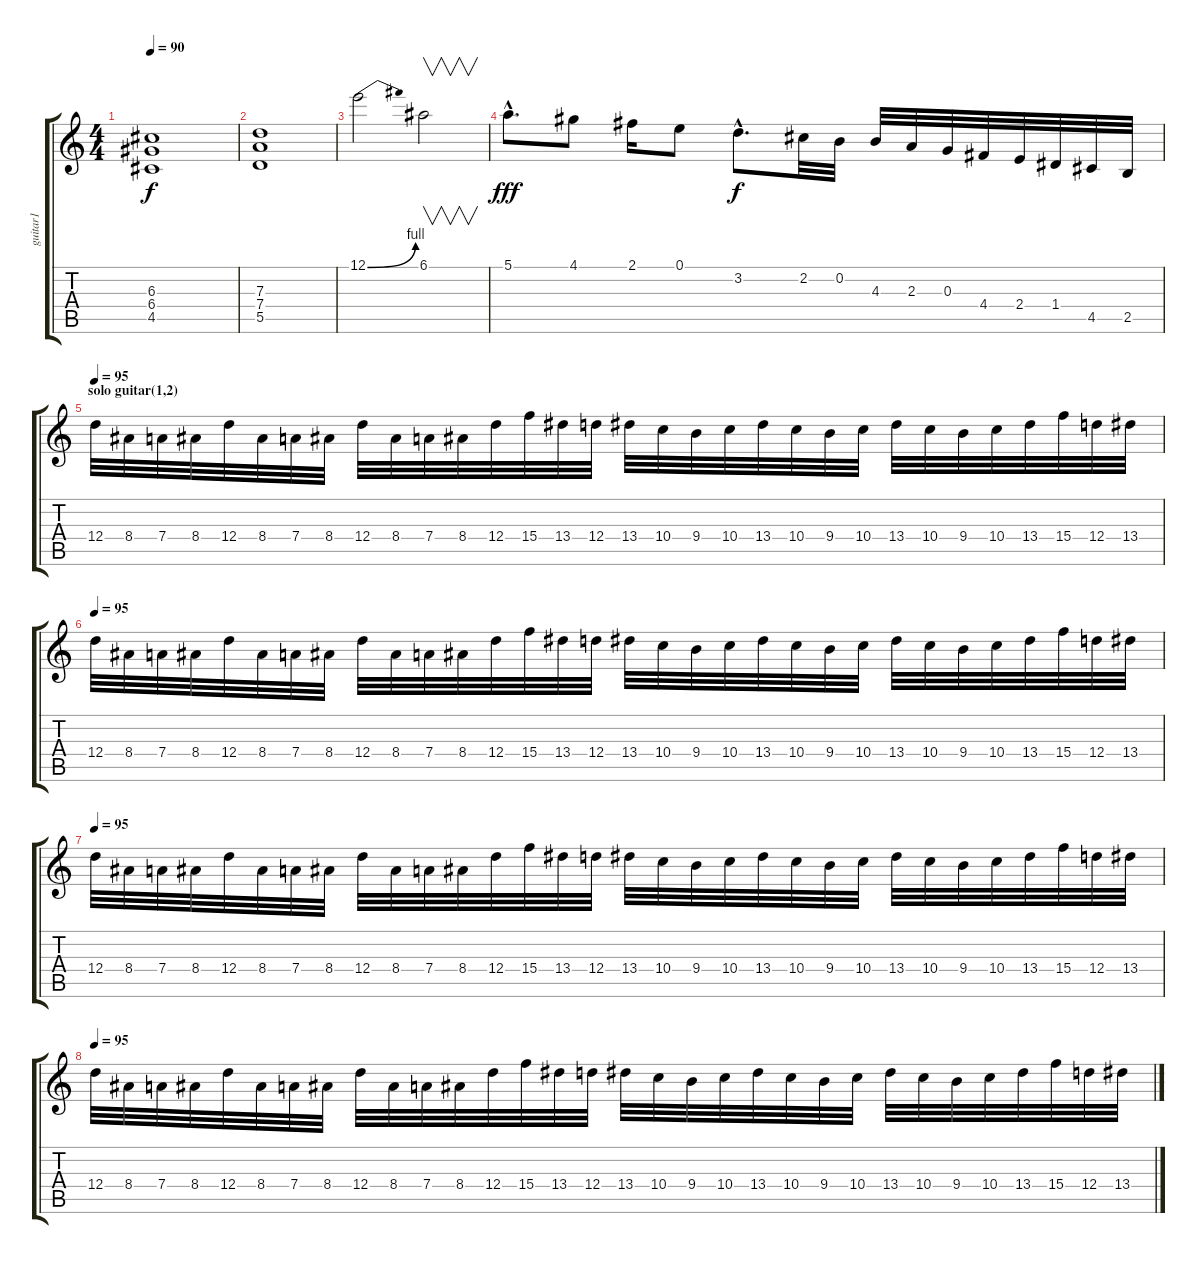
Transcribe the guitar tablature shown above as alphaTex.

\track ("guitar1" "guitar1") {instrument distortionguitar}
\staff {score tabs}
\tuning (E4 B3 G3 D3 A2 E2) {hide}
\ts (4 4)
\tempo 90
\clef g2
\ks c
(6.3 6.4 4.5).1{dy f} |
(7.3 7.4 5.5).1 |
12.1{be (bend 0 0 60 4)}.2 6.1.2{v} |
5.1{hac}.8{d dy fff} 4.1.8 2.1.16 0.1.8 3.2{hac}.8{d dy f} 2.2.32 0.2.32 4.3.32 2.3.32 0.3.32 4.4.32 2.4.32 1.4.32 4.5.32 2.5.32 |
\section ("" "solo guitar(1,2)")
\tempo 95
12.4.32 8.4.32 7.4.32 8.4.32 12.4.32 8.4.32 7.4.32 8.4.32 12.4.32 8.4.32 7.4.32 8.4.32 12.4.32 15.4.32 13.4.32 12.4.32 13.4.32 10.4.32 9.4.32 10.4.32 13.4.32 10.4.32 9.4.32 10.4.32 13.4.32 10.4.32 9.4.32 10.4.32 13.4.32 15.4.32 12.4.32 13.4.32 |
\tempo 95
12.4.32 8.4.32 7.4.32 8.4.32 12.4.32 8.4.32 7.4.32 8.4.32 12.4.32 8.4.32 7.4.32 8.4.32 12.4.32 15.4.32 13.4.32 12.4.32 13.4.32 10.4.32 9.4.32 10.4.32 13.4.32 10.4.32 9.4.32 10.4.32 13.4.32 10.4.32 9.4.32 10.4.32 13.4.32 15.4.32 12.4.32 13.4.32 |
\tempo 95
12.4.32 8.4.32 7.4.32 8.4.32 12.4.32 8.4.32 7.4.32 8.4.32 12.4.32 8.4.32 7.4.32 8.4.32 12.4.32 15.4.32 13.4.32 12.4.32 13.4.32 10.4.32 9.4.32 10.4.32 13.4.32 10.4.32 9.4.32 10.4.32 13.4.32 10.4.32 9.4.32 10.4.32 13.4.32 15.4.32 12.4.32 13.4.32 |
\tempo 95
12.4.32 8.4.32 7.4.32 8.4.32 12.4.32 8.4.32 7.4.32 8.4.32 12.4.32 8.4.32 7.4.32 8.4.32 12.4.32 15.4.32 13.4.32 12.4.32 13.4.32 10.4.32 9.4.32 10.4.32 13.4.32 10.4.32 9.4.32 10.4.32 13.4.32 10.4.32 9.4.32 10.4.32 13.4.32 15.4.32 12.4.32 13.4.32
